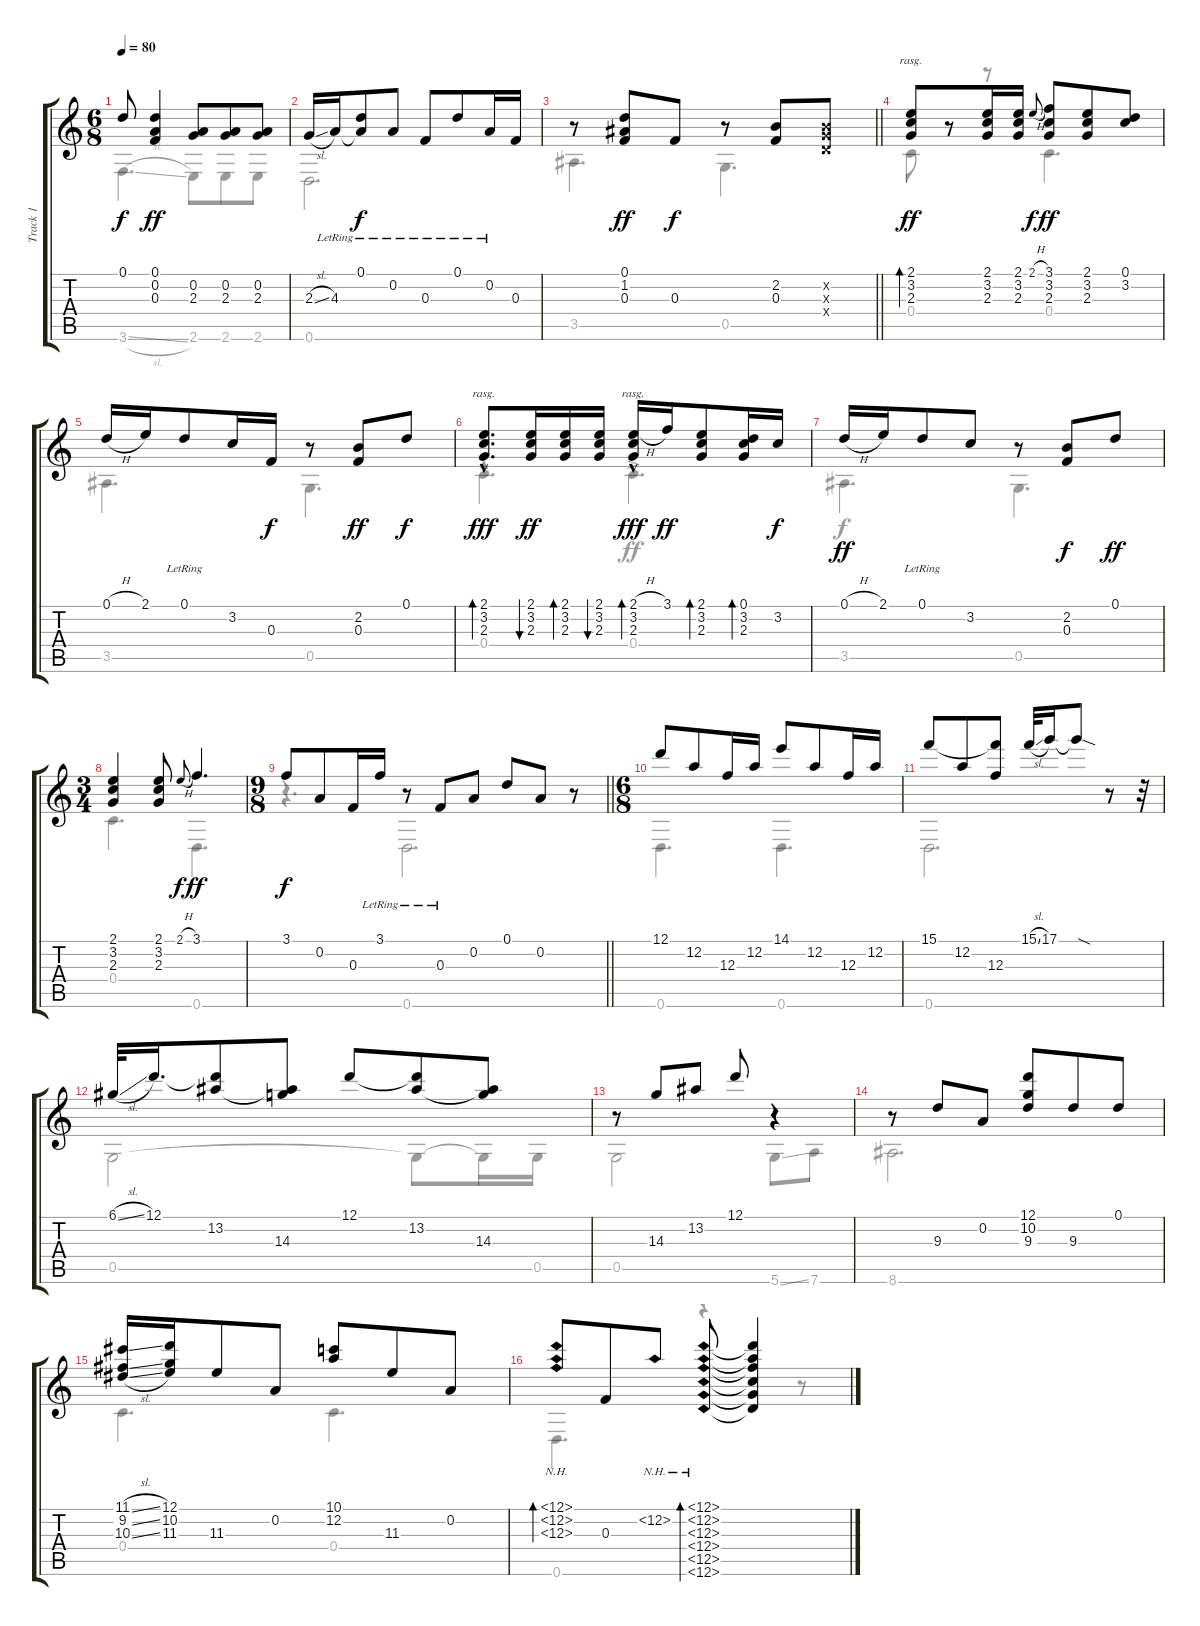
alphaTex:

\track ("Track 1" "Track 1") {instrument acousticguitarsteel}
\staff {score tabs}
\tuning (D4 A3 F3 C3 G2 D2) {hide}
\voice
\ts (6 8)
\tempo 80
\clef g2
\ks c
0.1{t}.8{dy f} (0.1 0.2 0.3).4{dy ff} (0.2 2.3).8 (0.2 2.3).8 (0.2 2.3).8 |
2.3{sl}.16 4.3{lr}.16 (0.1{lr} 4.3{t}).8{dy f} 0.2{lr}.8 0.3{lr}.8 0.1{lr}.8 0.2{lr}.16 0.3.16 |
\barLineRight lightlight
r.8 (0.1 1.2 0.3).8{dy ff} 0.3.8{dy f} r.8 (2.2 0.3).8 (2.2{x} 2.3{x} 2.4{x}).8 |
(2.1 3.2 2.3).8{bd 60 rasg ii dy ff} r.8 (2.1 3.2 2.3).16 (2.1 3.2 2.3).16 2.1{h}.8{gr onbeat dy f} (3.1 3.2 2.3).8{dy ff} (2.1 3.2 2.3).8 (0.1 3.2).8 |
0.1{h}.16 2.1.16 0.1{lr}.8 3.2.16 0.3.16{dy f} r.8 (2.2 0.3).8{dy ff} 0.1.8{dy f} |
(2.1{hac} 3.2{hac} 2.3{hac}).8{d bd 60 rasg ii dy fff} (2.1 3.2 2.3).16{bu 30 dy ff} (2.1 3.2 2.3).16{bd 30} (2.1 3.2 2.3).16{bu 30} (2.1{h hac} 3.2{hac} 2.3{hac}).16{bd 60 rasg ii dy fff} 3.1.16{dy ff} (2.1 3.2 2.3).8{bd 60} (0.1 3.2 2.3).16{bd 60} 3.2.16{dy f} |
0.1{h}.16{dy ff} 2.1.16 0.1{lr}.8 3.2.8 r.8 (2.2 0.3).8{dy f} 0.1.8{dy ff} |
\ts (3 4)
(2.1 3.2 2.3).4 (2.1 3.2 2.3).8 2.1{h}.8{gr onbeat dy f} 3.1.4{d dy ff} |
\ts (9 8)
\barLineRight lightlight
3.1.8{dy f} 0.2.8 0.3.16 3.1{lr}.16 r.8 0.3{lr}.8 0.2.8 0.1.8 0.2.8 r.8 |
\ts (6 8)
12.1.8 12.2.8 12.3.16 12.2.16 14.1.8 12.2.8 12.3.16 12.2.16 |
15.1.8 12.2.8 (15.1{t} 12.3).8 15.1{sl}.32 17.1.16 17.1{sod t}.8 r.8 r.32 |
6.1{sl}.32 12.1.16{d} (12.1{t} 13.2).8 (13.2{t} 14.3).8 12.1.8 (12.1{t} 13.2).8 (13.2{t} 14.3).8 |
r.8 14.3.8 13.2.8 12.1.8 r.4 |
r.8 9.3.8 0.2.8 (12.1 10.2 9.3).8 9.3.8 0.1.8 |
(11.1{sl} 9.2{sl} 10.3{sl}).16 (12.1 10.2 11.3).16 11.3.8 0.2.8 (10.1 12.2).8 11.3.8 0.2.8 |
(12.1{nh} 12.2{nh} 12.3{nh}).8{bd 60} 0.3.8 12.2{nh}.8 (12.1{nh} 12.2{nh} 12.3{nh} 12.4{nh} 12.5{nh} 12.6{nh}).8{bd 60} (12.1{t} 12.2{t} 12.3{t} 12.4{t} 12.5{t} 12.6{t}).4
\voice
\clef g2
\ottava regular
\simile none
\ks c
3.6{sl}.4{d dy f} 2.6.8 2.6.8 2.6.8 |
0.6.2{d} |
\barLineRight lightlight
3.5.4{d} 0.5.4{d} |
0.4.8 r.8 r.8 0.4.4{d} |
3.5.4{d} 0.5.4{d} |
0.4{hac}.4{d dy fff} 0.4{ac}.4{d dy ff} |
3.5.4{d dy f} 0.5.4{d} |
0.4.4{d} 0.6.4{d} |
\barLineRight lightlight
r.4{d} 0.6.2{d} |
0.6.4{d} 0.6.4{d} |
0.6.2{d} |
0.5.2 0.5{t}.8 0.5{t}.16 0.5.16 |
0.5.2 5.6{ss}.8 7.6.8 |
8.6.2{d} |
0.4.4{d} 0.4.4{d} |
0.6.4{d} r.4 r.8
